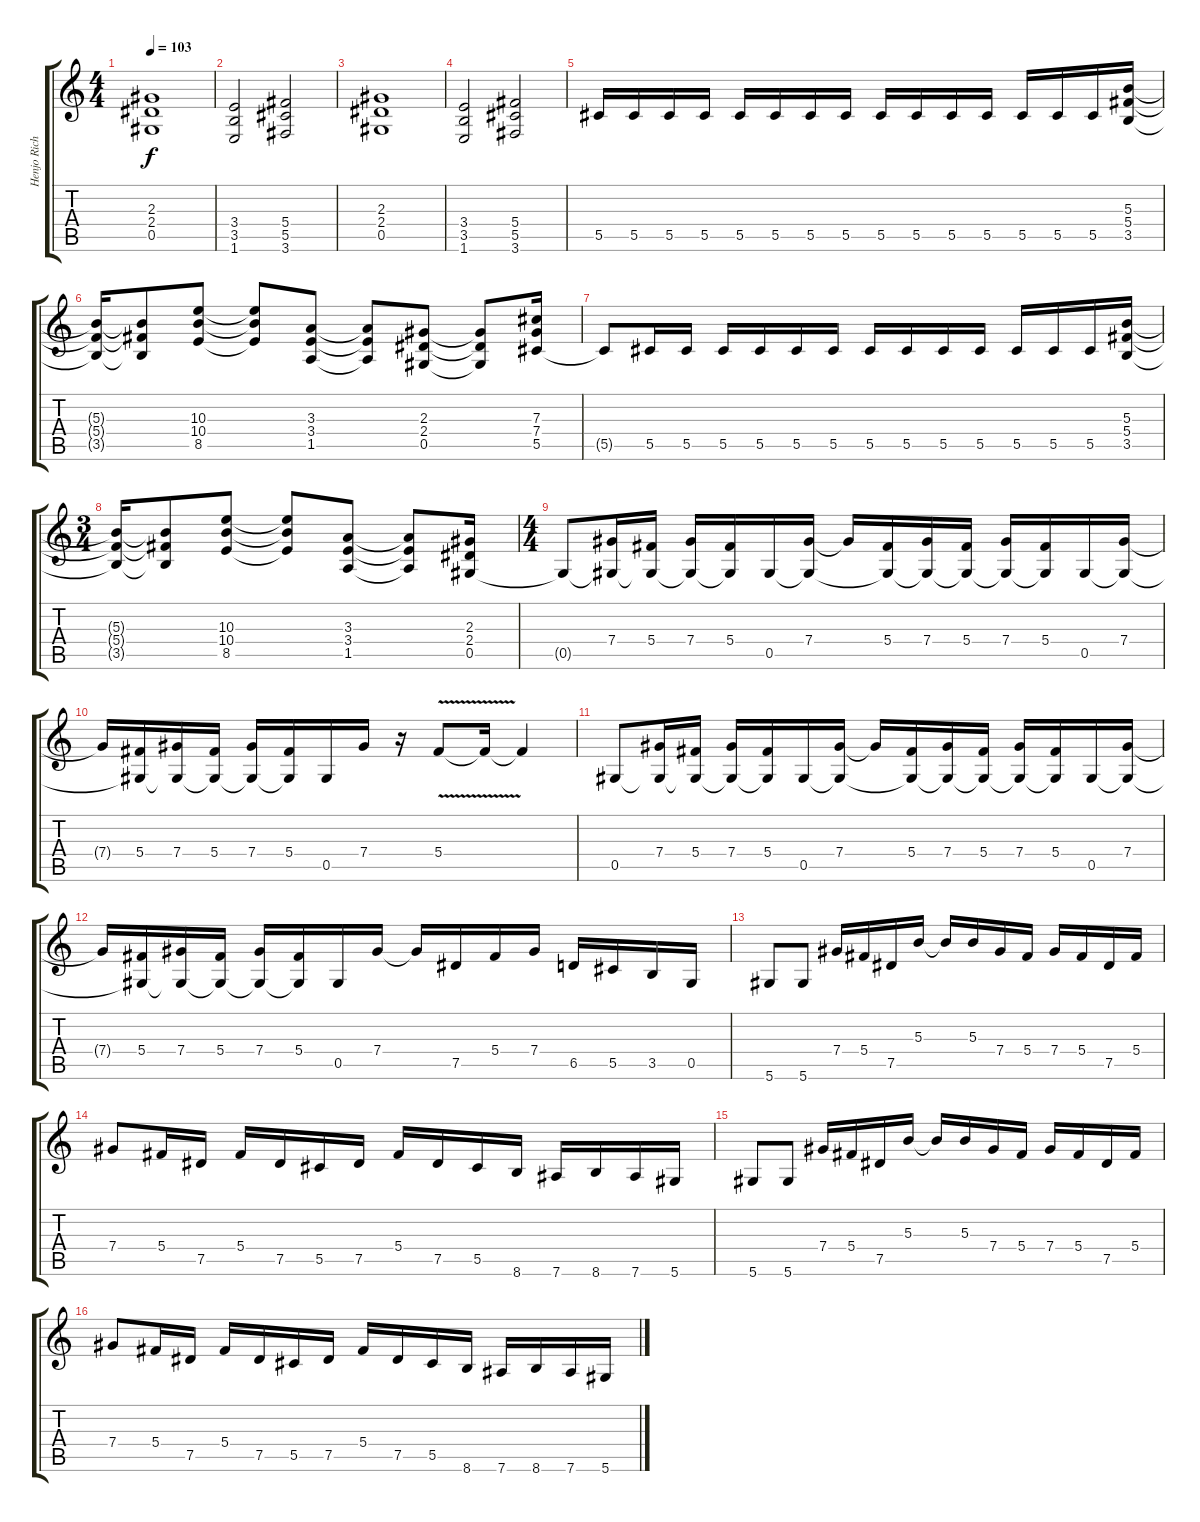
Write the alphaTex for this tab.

\track ("Henjo Richter - Guitar" "Henjo Rich") {instrument overdrivenguitar}
\staff {score tabs}
\tuning (Eb4 Bb3 Gb3 Db3 Ab2 Eb2) {hide}
\ts (4 4)
\tempo 103
\clef g2
\ks c
(2.3 2.4 0.5).1{dy f} |
(3.4 3.5 1.6).2 (5.4 5.5 3.6).2 |
(2.3 2.4 0.5).1 |
(3.4 3.5 1.6).2 (5.4 5.5 3.6).2 |
5.5.16 5.5.16 5.5.16 5.5.16 5.5.16 5.5.16 5.5.16 5.5.16 5.5.16 5.5.16 5.5.16 5.5.16 5.5.16 5.5.16 5.5.16 (5.3 5.4 3.5).16 |
(5.3{t} 5.4{t} 3.5{t}).16 (5.3{t} 5.4{t} 3.5{t}).8 (10.3 10.4 8.5).8 (10.3{t} 10.4{t} 8.5{t}).8 (3.3 3.4 1.5).8 (3.3{t} 3.4{t} 1.5{t}).8 (2.3 2.4 0.5).8 (2.3{t} 2.4{t} 0.5{t}).8 (7.3 7.4 5.5).16 |
5.5{t}.8 5.5.16 5.5.16 5.5.16 5.5.16 5.5.16 5.5.16 5.5.16 5.5.16 5.5.16 5.5.16 5.5.16 5.5.16 5.5.16 (5.3 5.4 3.5).16 |
\ts (3 4)
(5.3{t} 5.4{t} 3.5{t}).16 (5.3{t} 5.4{t} 3.5{t}).8 (10.3 10.4 8.5).8 (10.3{t} 10.4{t} 8.5{t}).8 (3.3 3.4 1.5).8 (3.3{t} 3.4{t} 1.5{t}).8 (2.3 2.4 0.5).16 |
\ts (4 4)
0.5{t}.8 (7.4 0.5{t}).16 (5.4 0.5{t}).16 (7.4 0.5{t}).16 (5.4 0.5{t}).16 0.5.16 (7.4 0.5{t}).16 7.4{t}.16 (5.4 0.5{t}).16 (7.4 0.5{t}).16 (5.4 0.5{t}).16 (7.4 0.5{t}).16 (5.4 0.5{t}).16 0.5.16 (7.4 0.5{t}).16 |
7.4{t}.16 (5.4 0.5{t}).16 (7.4 0.5{t}).16 (5.4 0.5{t}).16 (7.4 0.5{t}).16 (5.4 0.5{t}).16 0.5.16 7.4.16 r.16 5.4{v}.8 5.4{t}.16 5.4{t}.4 |
0.5.8 (7.4 0.5{t}).16 (5.4 0.5{t}).16 (7.4 0.5{t}).16 (5.4 0.5{t}).16 0.5.16 (7.4 0.5{t}).16 7.4{t}.16 (5.4 0.5{t}).16 (7.4 0.5{t}).16 (5.4 0.5{t}).16 (7.4 0.5{t}).16 (5.4 0.5{t}).16 0.5.16 (7.4 0.5{t}).16 |
7.4{t}.16 (5.4 0.5{t}).16 (7.4 0.5{t}).16 (5.4 0.5{t}).16 (7.4 0.5{t}).16 (5.4 0.5{t}).16 0.5.16 7.4.16 7.4{t}.16 7.5.16 5.4.16 7.4.16 6.5.16 5.5.16 3.5.16 0.5.16 |
5.6.8 5.6.8 7.4.16 5.4.16 7.5.16 5.3.16 5.3{t}.16 5.3.16 7.4.16 5.4.16 7.4.16 5.4.16 7.5.16 5.4.16 |
7.4.8 5.4.16 7.5.16 5.4.16 7.5.16 5.5.16 7.5.16 5.4.16 7.5.16 5.5.16 8.6.16 7.6.16 8.6.16 7.6.16 5.6.16 |
5.6.8 5.6.8 7.4.16 5.4.16 7.5.16 5.3.16 5.3{t}.16 5.3.16 7.4.16 5.4.16 7.4.16 5.4.16 7.5.16 5.4.16 |
7.4.8 5.4.16 7.5.16 5.4.16 7.5.16 5.5.16 7.5.16 5.4.16 7.5.16 5.5.16 8.6.16 7.6.16 8.6.16 7.6.16 5.6.16
